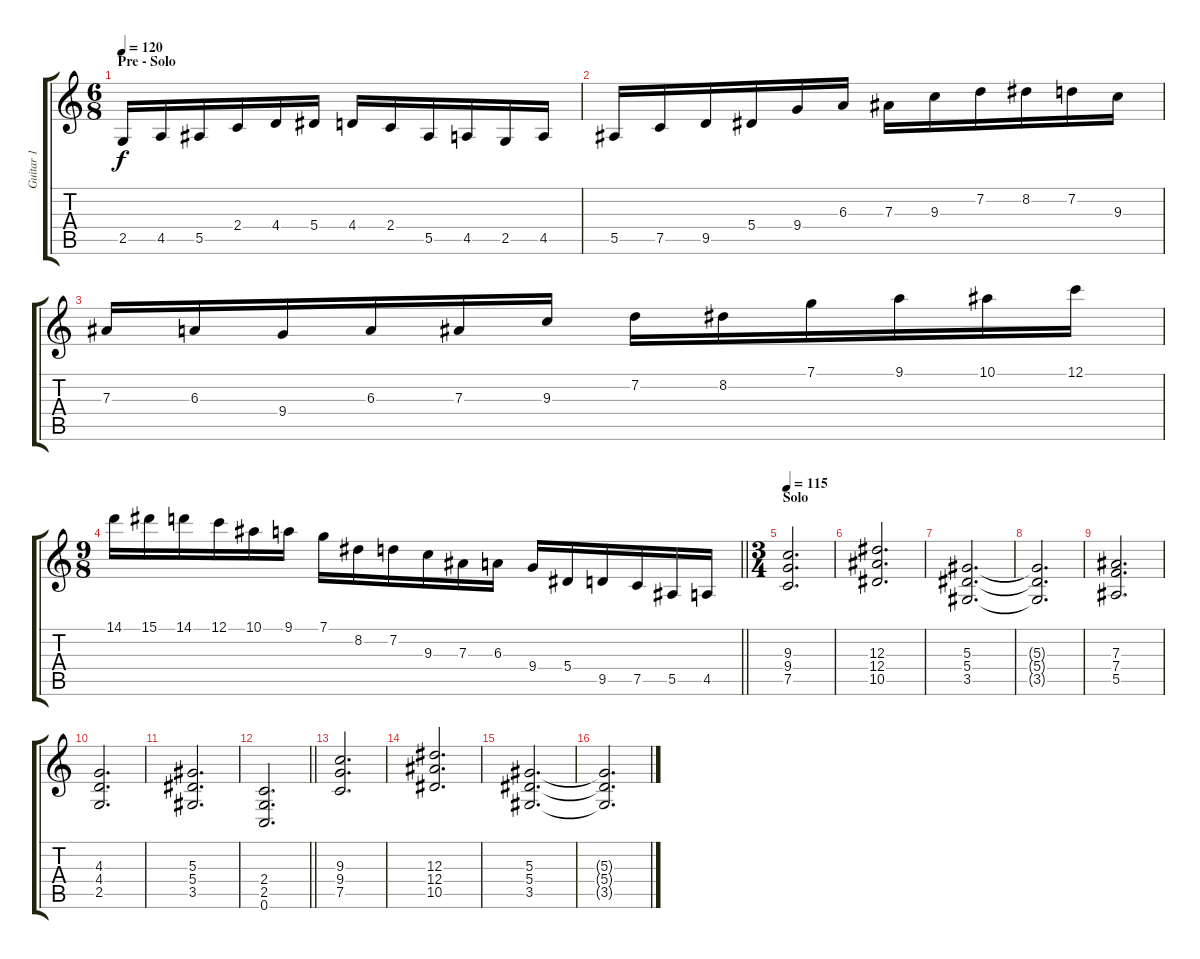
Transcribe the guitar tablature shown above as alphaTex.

\track ("Guitar 1" "Guitar 1") {instrument acousticguitarsteel}
\staff {score tabs}
\tuning (C4 G3 Eb3 Bb2 F2 C2) {hide}
\ts (6 8)
\section ("" "Pre - Solo")
\tempo 120
\clef g2
\ks c
2.5.16{dy f} 4.5.16 5.5.16 2.4.16 4.4.16 5.4.16 4.4.16 2.4.16 5.5.16 4.5.16 2.5.16 4.5.16 |
5.5.16 7.5.16 9.5.16 5.4.16 9.4.16 6.3.16 7.3.16 9.3.16 7.2.16 8.2.16 7.2.16 9.3.16 |
7.3.16 6.3.16 9.4.16 6.3.16 7.3.16 9.3.16 7.2.16 8.2.16 7.1.16 9.1.16 10.1.16 12.1.16 |
\ts (9 8)
\barLineRight lightlight
14.1.16 15.1.16 14.1.16 12.1.16 10.1.16 9.1.16 7.1.16 8.2.16 7.2.16 9.3.16 7.3.16 6.3.16 9.4.16 5.4.16 9.5.16 7.5.16 5.5.16 4.5.16 |
\ts (3 4)
\section ("" "Solo")
\tempo 115
(9.3 9.4 7.5).2{d} |
(12.3 12.4 10.5).2{d} |
(5.3 5.4 3.5).2{d} |
(5.3{t} 5.4{t} 3.5{t}).2{d} |
(7.3 7.4 5.5).2{d} |
(4.3 4.4 2.5).2{d} |
(5.3 5.4 3.5).2{d} |
\barLineRight lightlight
(2.4 2.5 0.6).2{d} |
(9.3 9.4 7.5).2{d} |
(12.3 12.4 10.5).2{d} |
(5.3 5.4 3.5).2{d} |
(5.3{t} 5.4{t} 3.5{t}).2{d}
